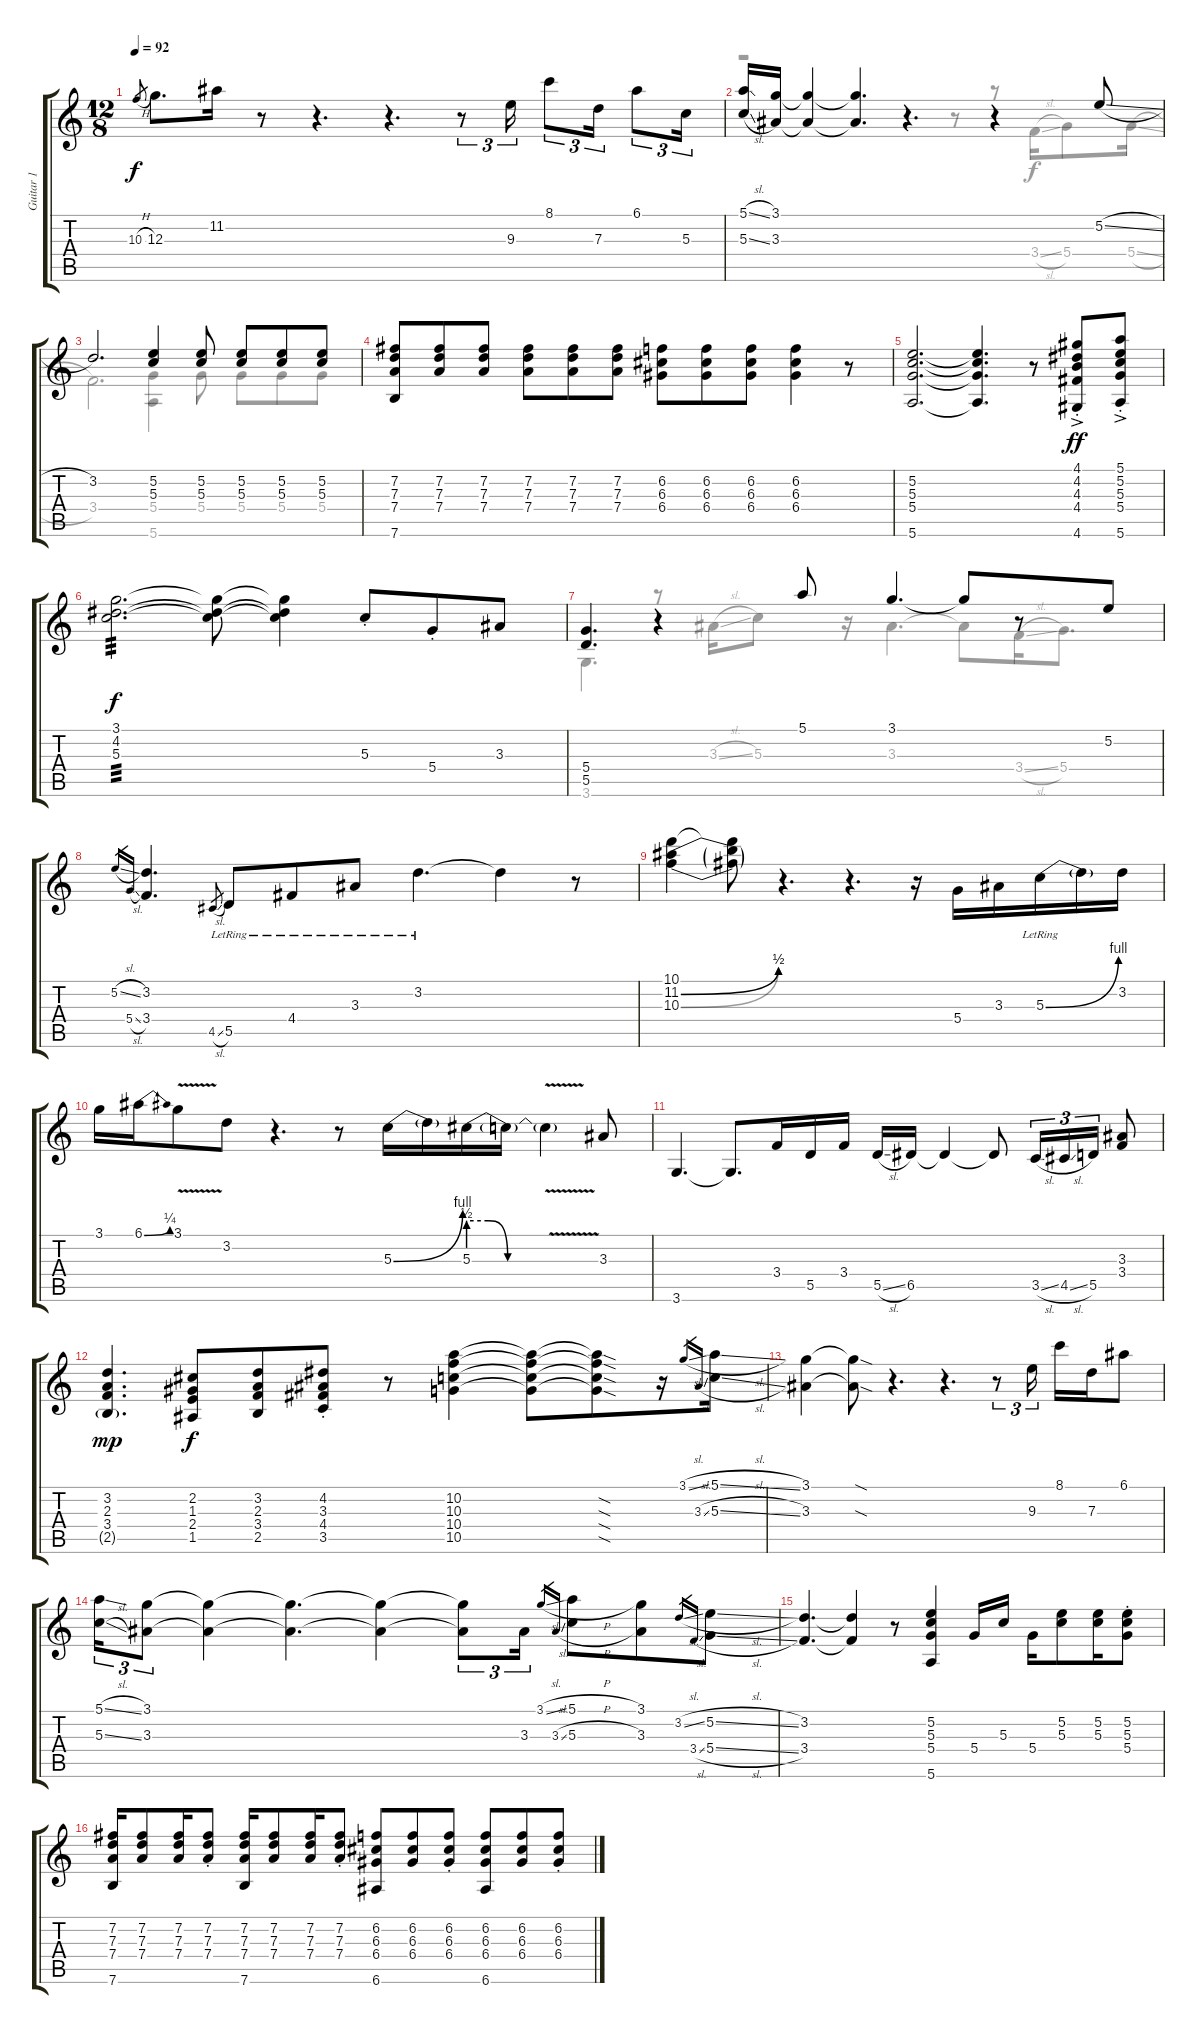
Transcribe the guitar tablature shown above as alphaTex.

\track ("Guitar 1" "Guitar 1") {instrument overdrivenguitar}
\staff {score tabs}
\tuning (E4 B3 G3 D3 A2 E2) {hide}
\voice
\ts (12 8)
\tempo 92
\clef g2
\ks c
10.3{h}.8{gr dy f} 12.3.8{d} 11.2.16 r.8 r.4{d} r.4{d} r.8{tu (3 2)} 9.3.16{tu (3 2)} 8.1.8{tu (3 2)} 7.3.16{tu (3 2)} 6.1.8{tu (3 2)} 5.3.16{tu (3 2)} |
(5.1{sl} 5.3{sl}).16 (3.1 3.3).16 (3.1{t} 3.3{t}).4 (3.1{t} 3.3{t}).4{d} r.4{d} r.4 5.2{sl}.8 |
3.2.2{d} (5.2 5.3).4 (5.2 5.3).8 (5.2 5.3).8 (5.2 5.3).8 (5.2 5.3).8 |
(7.2 7.3 7.4 7.6).8 (7.2 7.3 7.4).8 (7.2 7.3 7.4).8 (7.2 7.3 7.4).8 (7.2 7.3 7.4).8 (7.2 7.3 7.4).8 (6.2 6.3 6.4).8 (6.2 6.3 6.4).8 (6.2 6.3 6.4).8 (6.2 6.3 6.4).4 r.8 |
(5.2 5.3 5.4 5.6).2{d} (5.2{t} 5.3{t} 5.4{t} 5.6{t}).4{d} r.8 (4.1{ac st} 4.2 4.3 4.4 4.6).8{dy ff} (5.1{ac st} 5.2 5.3 5.4 5.6).8 |
(3.1 4.2 5.3).2{d tp 3 dy f} (3.1{t} 4.2{t} 5.3{t}).8 (3.1{t} 4.2{t} 5.3{t}).4 5.3{st}.8 5.4{st}.8 3.3.8 |
(5.4 5.5).4{d} r.4 5.1.8 3.1.4{d} 3.1{t}.8 r.8 5.2.8 |
5.2{sl}.16{gr} 5.4{sl}.16{gr} (3.2 3.4).4{d} 4.5{sl}.8{gr} 5.5{lr}.8 4.4{lr}.8 3.3{lr}.8 3.2{lr}.4{d} 3.2{t}.4 r.8 |
(10.1 11.2{be (bend 0 0 60 2)} 10.3{be (bend 0 0 60 2)}).4 (10.1{t} 11.2{t} 10.3{t}).8 r.4{d} r.4{d} r.16 5.4.16 3.3.16 5.3{be (bend 0 0 60 4) lr}.16 5.3{t}.16 3.2.16 |
3.1.16 6.1{be (bend 0 0 60 1)}.16 3.1{v}.8 3.2.8 r.4{d} r.8 5.3{be (bend 0 0 60 4)}.16 5.3{t}.16 5.3{be (custom 0 2 15 2 30 0 60 0)}.16 5.3{t}.16 5.3{v t}.4 3.3.8 |
3.6.4{d} 3.6{t}.8{d} 3.4.16 5.5.16 3.4.16 5.5{sl}.16 6.5.16 6.5{t}.4 6.5{t}.8 3.5{sl}.16{tu (3 2)} 4.5{sl}.16{tu (3 2)} 5.5.16{tu (3 2)} (3.3 3.4).8 |
(3.2 2.3 3.4 2.5{g}).4{d dy mp} (2.2 1.3 2.4 1.5).8{dy f} (3.2 2.3 3.4 2.5).8 (4.2 3.3 4.4 3.5{st}).8 r.8 (10.2 10.3 10.4 10.5).4 (10.2{t} 10.3{t} 10.4{t} 10.5{t}).8 (10.2{sod t} 10.3{sod t} 10.4{sod t} 10.5{sod t}).8 r.16 3.1{sl}.16{gr} 3.3{sl}.16{gr} (5.1{sl} 5.3{sl}).16 |
(3.1 3.3).4 (3.1{sod t} 3.3{sod t}).8 r.4{d} r.4{d} r.8{tu (3 2)} 9.3.16{tu (3 2) beam splitsecondary} 8.1.16 7.3.16 6.1.8 |
(5.1{sl} 5.3{sl}).16{tu (3 2)} (3.1 3.3).8{tu (3 2)} (3.1{t} 3.3{t}).4 (3.1{t} 3.3{t}).4{d} (3.1{t} 3.3{t}).4 (3.1{t} 3.3{t}).8{tu (3 2)} 3.3.16{tu (3 2)} 3.1{sl}.16{gr} 3.3{sl}.16{gr} (5.1{h} 5.3{h}).8 (3.1 3.3).8 3.2{sl}.16{gr} 3.4{sl}.16{gr} (5.2{sl} 5.4{sl}).8 |
(3.2 3.4).4{d} (3.2{t} 3.4{t}).4 r.8 (5.2 5.3 5.4 5.6).4 5.4.16 5.3.16 5.4.16 (5.2 5.3).8 (5.2 5.3).16 (5.2 5.3 5.4{st}).8 |
(7.2 7.3 7.4 7.6).16 (7.2 7.3 7.4).8 (7.2 7.3 7.4).16 (7.2{st} 7.3 7.4).8 (7.2 7.3 7.4 7.6).16 (7.2 7.3 7.4).8 (7.2 7.3 7.4).16 (7.2{st} 7.3 7.4).8 (6.2 6.3 6.4 6.6).8 (6.2 6.3 6.4).8 (6.2{st} 6.3 6.4).8 (6.2 6.3 6.4 6.6).8 (6.2 6.3 6.4).8 (6.2{st} 6.3 6.4).8
\voice
\clef g2
\ottava regular
\simile none
\ks c
|
r.1 r.8 r.8 3.4{sl}.16 5.4.8 5.4{sl}.16 |
3.4.2{d} (5.4 5.6).4 5.4.8 5.4.8 5.4.8 5.4.8 |
|
|
|
3.6.4{d} r.8 3.3{sl}.16 5.3.8 r.16 3.3.4{d} 3.3{t}.8 3.4{sl}.16 5.4.8{d} |
|
|
|
|
|
|
|
|
